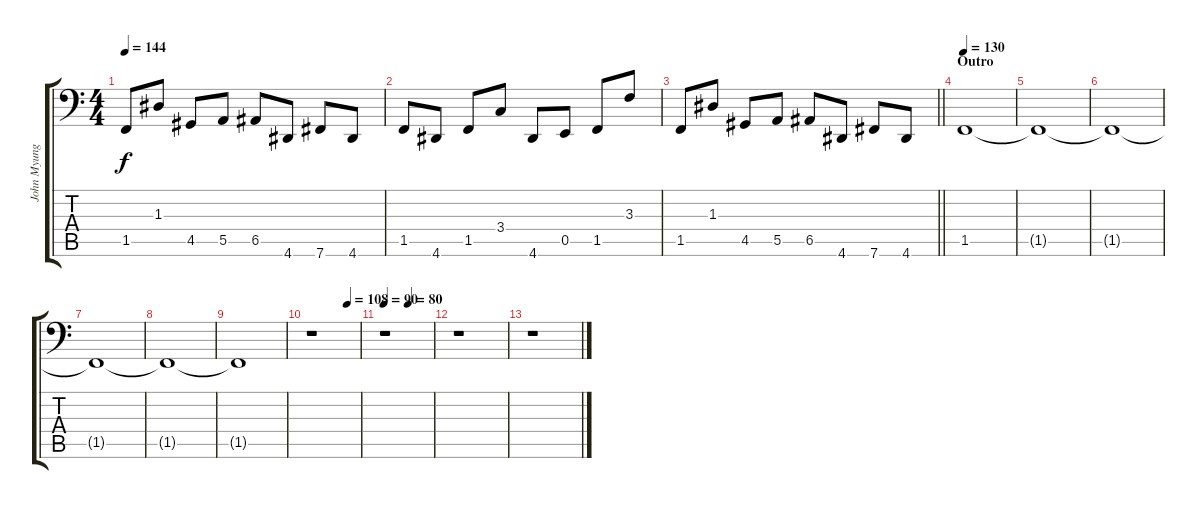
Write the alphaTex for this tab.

\track ("John Myung" "John Myung") {instrument electricbassfinger}
\staff {score tabs}
\tuning (C3 G2 D2 A1 E1 B0) {hide}
\ts (4 4)
\tempo 144
\clef f4
\ks c
1.5.8{dy f} 1.3.8 4.5.8 5.5.8 6.5.8 4.6.8 7.6.8 4.6.8 |
1.5.8 4.6.8 1.5.8 3.4.8 4.6.8 0.5.8 1.5.8 3.3.8 |
\barLineRight lightlight
1.5.8 1.3.8 4.5.8 5.5.8 6.5.8 4.6.8 7.6.8 4.6.8 |
\section ("" "Outro")
\tempo 130
1.5.1 |
1.5{t}.1{volume 0} |
1.5{t}.1 |
1.5{t}.1 |
1.5{t}.1 |
1.5{t}.1 |
\tempo (108 0.75)
r.1 |
\tempo 90
\tempo (80 0.5)
r.1 |
r.1 |
r.1
